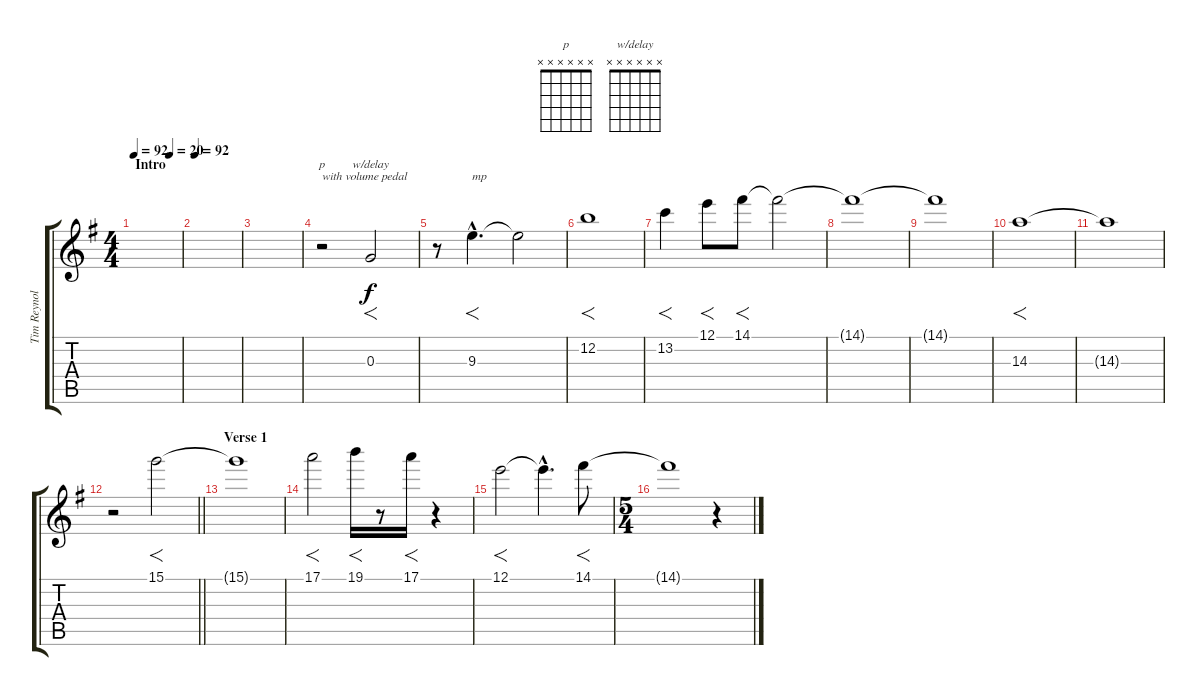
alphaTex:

\track ("Tim Reynolds" "Tim Reynol") {instrument acousticguitarsteel}
\staff {score tabs}
\tuning (E4 B3 G3 D3 A2 E2) {hide}
\chord ("p" x x x x x x)
\chord ("w/delay" x x x x x x)
\ts (4 4)
\section ("" "Intro")
\tempo 92
\tempo (20 0.75)
\tempo 92
\clef g2
\ks g
|
\tempo 92
|
|
r.2{ch "p" txt "with volume pedal" volume 0} 0.3.2{f ch "w/delay"} |
r.8{volume 0} 9.3{hac}.4{f d txt "mp" dy f} 9.3{t}.2 |
12.2.1{f volume 0} |
13.2.4{f volume 0} 12.1.8{f} 14.1.8{f} 14.1{t}.2 |
14.1{t}.1 |
14.1{t}.1 |
14.3.1{f volume 0} |
14.3{t}.1 |
\barLineRight lightlight
r.2{volume 0} 15.1.2{f} |
\section ("" "Verse 1")
15.1{t}.1 |
17.1.2{f volume 0} 19.1.16{f} r.8 17.1.16{f} r.4 |
12.1.2{f volume 0} 12.1{hac t}.4{d} 14.1.8{f} |
\ts (5 4)
14.1{t}.1 r.4
